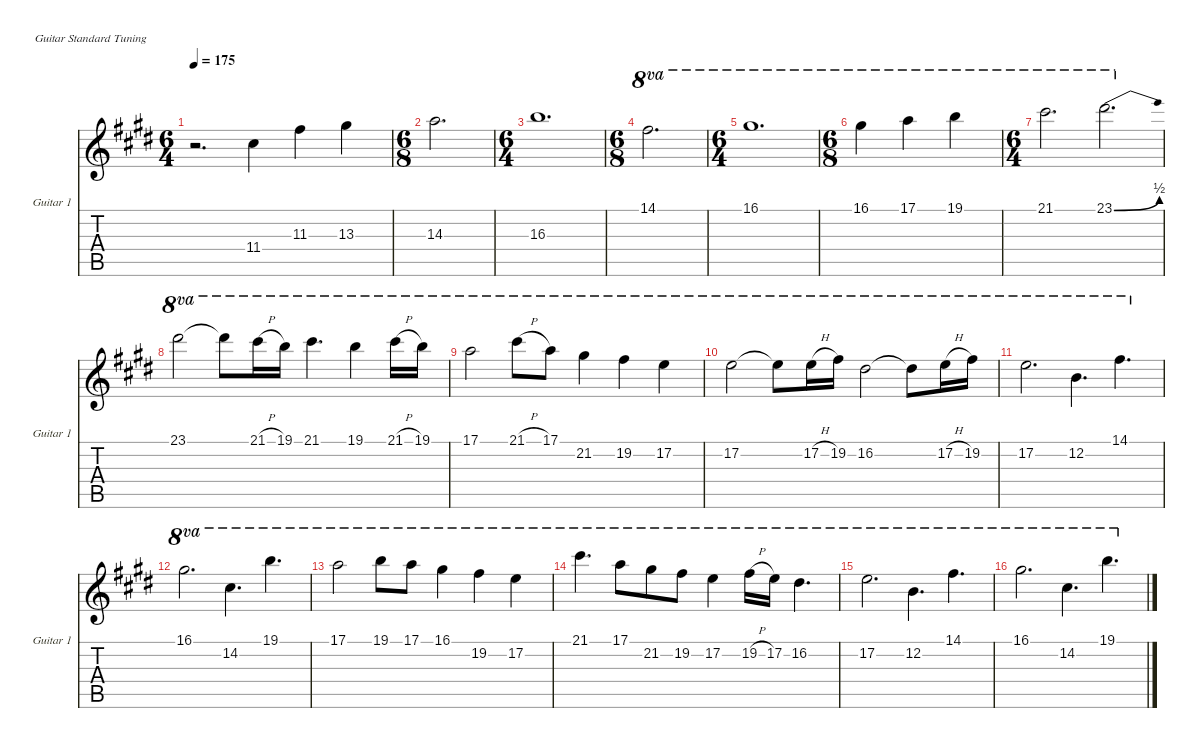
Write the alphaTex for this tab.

\defaultSystemsLayout 4
\hideDynamics
\bracketExtendMode nobrackets
\useSystemSignSeparator
\singleTrackTrackNamePolicy allsystems
\multiTrackTrackNamePolicy allsystems
\firstSystemTrackNameMode fullname
\otherSystemsTrackNameMode fullname
\firstSystemTrackNameOrientation horizontal
\otherSystemsTrackNameOrientation horizontal
\track ("Guitar 1" "n.guit.") {instrument acousticguitarnylon}
\staff {score tabs}
\tuning (E4 B3 G3 D3 A2 E2)
\ts (6 4)
\tempo 175
\clef g2
\ks e
r.2{d dy f beam Down} 11.4{acc #}.4{beam Down} 11.3{acc #}.4{beam Down} 13.3{acc #}.4{beam Down} |
\ts (6 8)
\beaming (8 3 3 3 3)
14.3{acc forcenatural}.2{d beam Down} |
\ts (6 4)
\beaming (8 3 3 3 3)
16.3{acc forcenatural}.1{d beam Down} |
\ts (6 8)
\beaming (8 3 3 3 3)
14.1{acc #}.2{d ot 8va dy ff beam Down} |
\ts (6 4)
\beaming (8 3 3 3 3)
16.1{acc #}.1{d ot 8va dy f beam Down} |
\ts (6 8)
\beaming (8 3 3 3 3)
16.1{acc #}.4{ot 8va beam Down} 17.1{acc forcenatural}.4{ot 8va beam Down} 19.1{acc forcenatural}.4{ot 8va beam Down} |
\ts (6 4)
\beaming (8 3 3 3 3)
21.1{acc #}.2{d ot 8va beam Down} 23.1{be (bend 0 0 15 2) acc #}.2{d ot 8va beam Down} |
23.1{acc #}.2{ot 8va beam Down} 23.1{t acc #}.8{ot 8va beam Down} 21.1{h acc #}.16{ot 8va beam Down} 19.1{acc forcenatural}.16{ot 8va beam Down} 21.1{acc #}.4{d ot 8va beam Down} 19.1{acc forcenatural}.4{ot 8va beam Down} 21.1{h acc #}.16{ot 8va beam Down} 19.1{acc forcenatural}.16{ot 8va beam Down} |
17.1{acc forcenatural}.2{ot 8va beam Down} 21.1{h acc #}.8{ot 8va beam Down} 17.1{acc forcenatural}.8{ot 8va beam Down} 21.2{acc #}.4{ot 8va beam Down} 19.2{acc #}.4{ot 8va beam Down} 17.2{acc forcenatural}.4{ot 8va beam Down} |
17.2{acc forcenatural}.2{ot 8va beam Down} 17.2{t acc forcenatural}.8{ot 8va beam Down} 17.2{h acc forcenatural}.16{ot 8va beam Down} 19.2{acc #}.16{ot 8va beam Down} 16.2{acc #}.2{ot 8va beam Down} 16.2{t acc #}.8{ot 8va beam Down} 17.2{h acc forcenatural}.16{ot 8va beam Down} 19.2{acc #}.16{ot 8va beam Down} |
17.2{acc forcenatural}.2{d ot 8va beam Down} 12.2{acc forcenatural}.4{d ot 8va beam Down} 14.1{acc #}.4{d ot 8va beam Down} |
16.1{acc #}.2{d ot 8va beam Down} 14.2{acc #}.4{d ot 8va beam Down} 19.1{acc forcenatural}.4{d ot 8va beam Down} |
17.1{acc forcenatural}.2{ot 8va beam Down} 19.1{acc forcenatural}.8{ot 8va beam Down} 17.1{acc forcenatural}.8{ot 8va beam Down} 16.1{acc #}.4{ot 8va beam Down} 19.2{acc #}.4{ot 8va beam Down} 17.2{acc forcenatural}.4{ot 8va beam Down} |
21.1{acc #}.4{d ot 8va beam Down} 17.1{acc forcenatural}.8{ot 8va beam Down} 21.2{acc #}.8{ot 8va beam Down} 19.2{acc #}.8{ot 8va beam Down} 17.2{acc forcenatural}.4{ot 8va beam Down} 19.2{h acc #}.16{ot 8va beam Down} 17.2{acc forcenatural}.16{ot 8va beam Down} 16.2{acc #}.4{d ot 8va beam Down} |
17.2{acc forcenatural}.2{d ot 8va beam Down} 12.2{acc forcenatural}.4{d ot 8va beam Down} 14.1{acc #}.4{d ot 8va beam Down} |
16.1{acc #}.2{d ot 8va beam Down} 14.2{acc #}.4{d ot 8va beam Down} 19.1{acc forcenatural}.4{d ot 8va beam Down}
